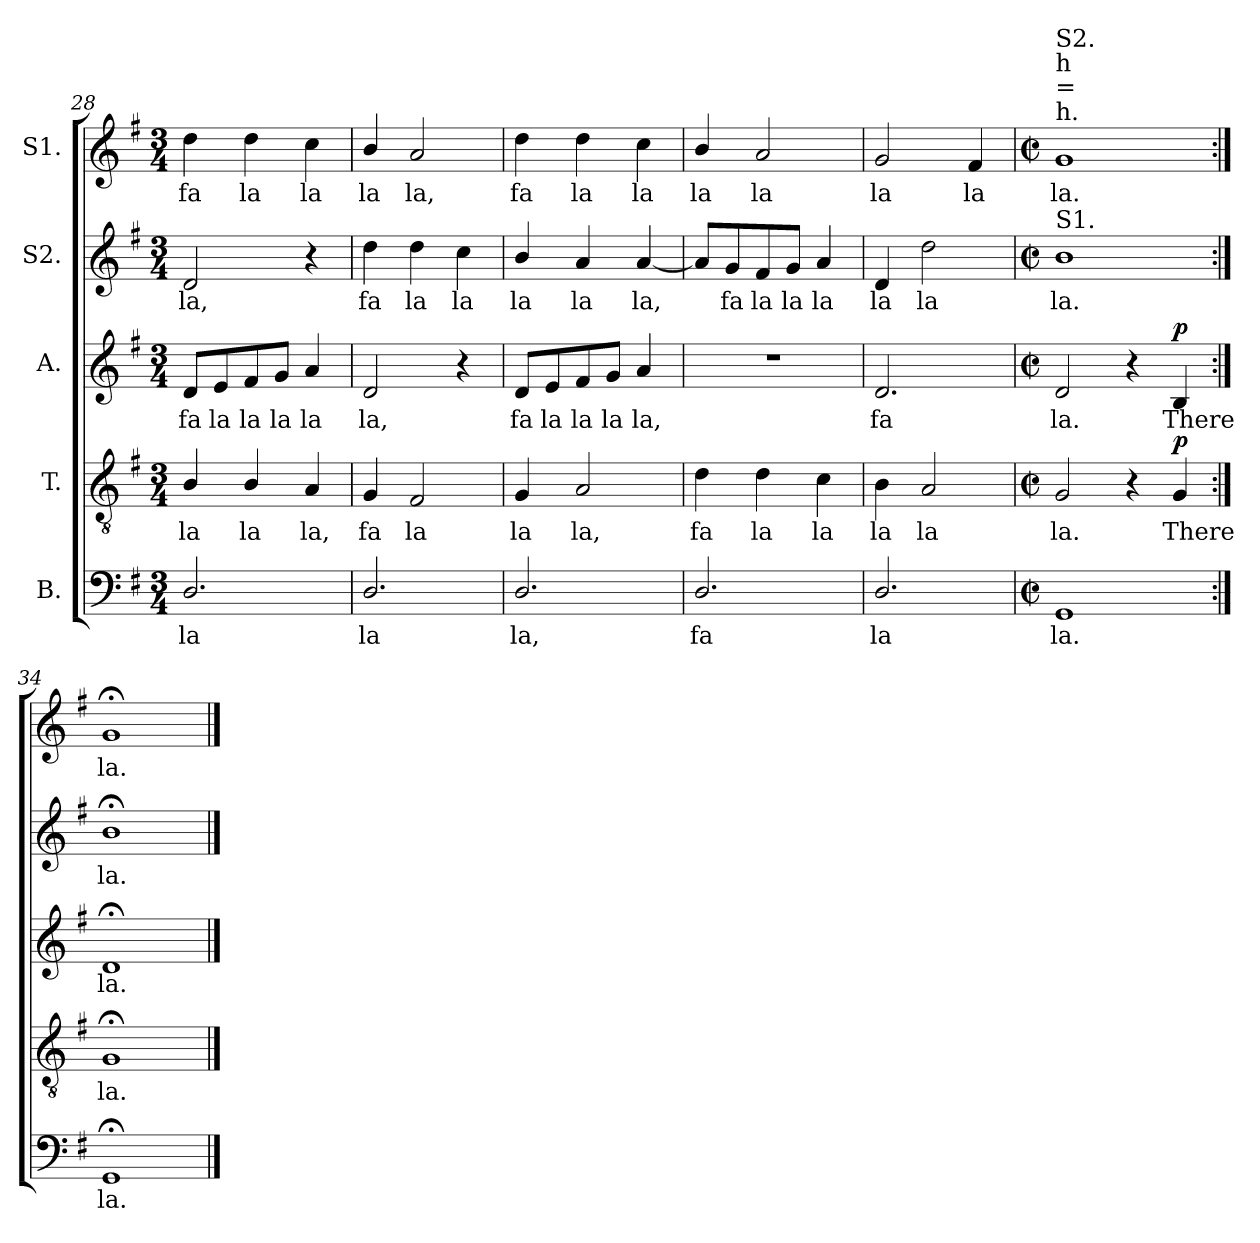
**kern	**text	**kern	**text	**dynam	**kern	**text	**dynam	**kern	**text	**kern	**text
*part5	*part5	*part4	*part4	*part4	*part3	*part3	*part3	*part2	*part2	*part1	*part1
*staff5	*staff5	*staff4	*staff4	*staff4	*staff3	*staff3	*staff3	*staff2	*staff2	*staff1	*staff1
*I"B.	*	*I"T.	*	*	*I"A.	*	*	*I"S2.	*	*I"S1.	*
!!LO:LB:g=z
*clefF4	*	*clefGv2	*	*	*clefG2	*	*	*clefG2	*	*clefG2	*
*k[f#]	*	*k[f#]	*	*	*k[f#]	*	*	*k[f#]	*	*k[f#]	*
*G:	*	*G:	*	*	*G:	*	*	*G:	*	*G:	*
*M3/4	*	*M3/4	*	*	*M3/4	*	*	*M3/4	*	*M3/4	*
=28	=28	=28	=28	=28	=28	=28	=28	=28	=28	=28	=28
!	!LO:LY:b	!	!LO:LY:b	!	!	!LO:LY:b	!	!	!LO:LY:b	!	!LO:LY:b
2.D/	la	4B/	la	.	8dL	fa	.	2d	la,	4dd	fa
!	!	!	!	!	!	!LO:LY:b	!	!	!	!	!
.	.	.	.	.	8e	la	.	.	.	.	.
!	!	!	!LO:LY:b	!	!	!LO:LY:b	!	!	!	!	!LO:LY:b
.	.	4B/	la	.	8f#	la	.	.	.	4dd	la
!	!	!	!	!	!	!LO:LY:b	!	!	!	!	!
.	.	.	.	.	8gJ	la	.	.	.	.	.
!	!	!	!LO:LY:b	!	!	!LO:LY:b	!	!	!	!	!LO:LY:b
.	.	4A	la,	.	4a	la	.	4r	.	4cc	la
=29	=29	=29	=29	=29	=29	=29	=29	=29	=29	=29	=29
!	!LO:LY:b	!	!LO:LY:b	!	!	!LO:LY:b	!	!	!LO:LY:b	!	!LO:LY:b
2.D/	la	4G	fa	.	2d	la,	.	4dd	fa	4b/	la
!	!	!	!LO:LY:b	!	!	!	!	!	!LO:LY:b	!	!LO:LY:b
.	.	2F#	la	.	.	.	.	4dd	la	2a	la,
!	!	!	!	!	!	!	!	!	!LO:LY:b	!	!
.	.	.	.	.	4r	.	.	4cc	la	.	.
=30	=30	=30	=30	=30	=30	=30	=30	=30	=30	=30	=30
!	!LO:LY:b	!	!LO:LY:b	!	!	!LO:LY:b	!	!	!LO:LY:b	!	!LO:LY:b
2.D/	la,	4G	la	.	8dL	fa	.	4b/	la	4dd	fa
!	!	!	!	!	!	!LO:LY:b	!	!	!	!	!
.	.	.	.	.	8e	la	.	.	.	.	.
!	!	!	!LO:LY:b	!	!	!LO:LY:b	!	!	!LO:LY:b	!	!LO:LY:b
.	.	2A	la,	.	8f#	la	.	4a	la	4dd	la
!	!	!	!	!	!	!LO:LY:b	!	!	!	!	!
.	.	.	.	.	8gJ	la	.	.	.	.	.
!	!	!	!	!	!	!LO:LY:b	!	!	!LO:LY:b	!	!LO:LY:b
.	.	.	.	.	4a	la,	.	[4a	la,	4cc	la
=31	=31	=31	=31	=31	=31	=31	=31	=31	=31	=31	=31
!	!LO:LY:b	!	!LO:LY:b	!	!LO:N:vis=1	!	!	!	!	!	!LO:LY:b
2.D/	fa	4d	fa	.	2.r	.	.	8aL]	.	4b/	la
!	!	!	!	!	!	!	!	!	!LO:LY:b	!	!
.	.	.	.	.	.	.	.	8g	fa	.	.
!	!	!	!LO:LY:b	!	!	!	!	!	!LO:LY:b	!	!LO:LY:b
.	.	4d	la	.	.	.	.	8f#	la	2a	la
!	!	!	!	!	!	!	!	!	!LO:LY:b	!	!
.	.	.	.	.	.	.	.	8gJ	la	.	.
!	!	!	!LO:LY:b	!	!	!	!	!	!LO:LY:b	!	!
.	.	4c	la	.	.	.	.	4a	la	.	.
=32	=32	=32	=32	=32	=32	=32	=32	=32	=32	=32	=32
!	!LO:LY:b	!	!LO:LY:b	!	!	!LO:LY:b	!	!	!LO:LY:b	!	!LO:LY:b
2.D/	la	4B	la	.	2.d	fa	.	4d	la	2g	la
!	!	!	!LO:LY:b	!	!	!	!	!	!LO:LY:b	!	!
.	.	2A	la	.	.	.	.	2dd	la	.	.
!	!	!	!	!	!	!	!	!	!	!	!LO:LY:b
.	.	.	.	.	.	.	.	.	.	4f#	la
=33	=33	=33	=33	=33	=33	=33	=33	=33	=33	=33	=33
*M2/2	*	*M2/2	*	*	*M2/2	*	*	*M2/2	*	*M2/2	*
*met(c|)	*	*met(c|)	*	*	*met(c|)	*	*	*met(c|)	*	*met(c|)	*
!	!	!	!	!	!	!	!	!	!	!LO:TX:a:t=h.	!
!	!	!	!	!	!	!	!	!	!	!LO:TX:a:t==	!
!	!	!	!	!	!	!	!	!	!	!LO:TX:a:t=h	!
!	!	!	!	!	!	!	!	!	!	!LO:TX:a:t=S2.	!
!	!	!	!	!	!	!	!	!LO:TX:a:t=S1.	!	!	!
!	!LO:LY:b	!	!LO:LY:b	!	!	!LO:LY:b	!	!	!LO:LY:b	!	!LO:LY:b
1GG/	la.	2G	la.	.	2d	la.	.	1b	la.	1g	la.
.	.	4r	.	.	4r	.	.	.	.	.	.
!	!	!	!LO:LY:b	!LO:DY:a	!	!LO:LY:b	!LO:DY:a	!	!	!	!
.	.	4G	There	p	4B	There	p	.	.	.	.
=34:|!	=34:|!	=34:|!	=34:|!	=34:|!	=34:|!	=34:|!	=34:|!	=34:|!	=34:|!	=34:|!	=34:|!
!	!LO:LY:b	!	!LO:LY:b	!	!	!LO:LY:b	!	!	!LO:LY:b	!	!LO:LY:b
1GG;</	la.	1G;<	la.	.	1d;<	la.	.	1b;<	la.	1g;<	la.
==	==	==	==	==	==	==	==	==	==	==	==
*-	*-	*-	*-	*-	*-	*-	*-	*-	*-	*-	*-
